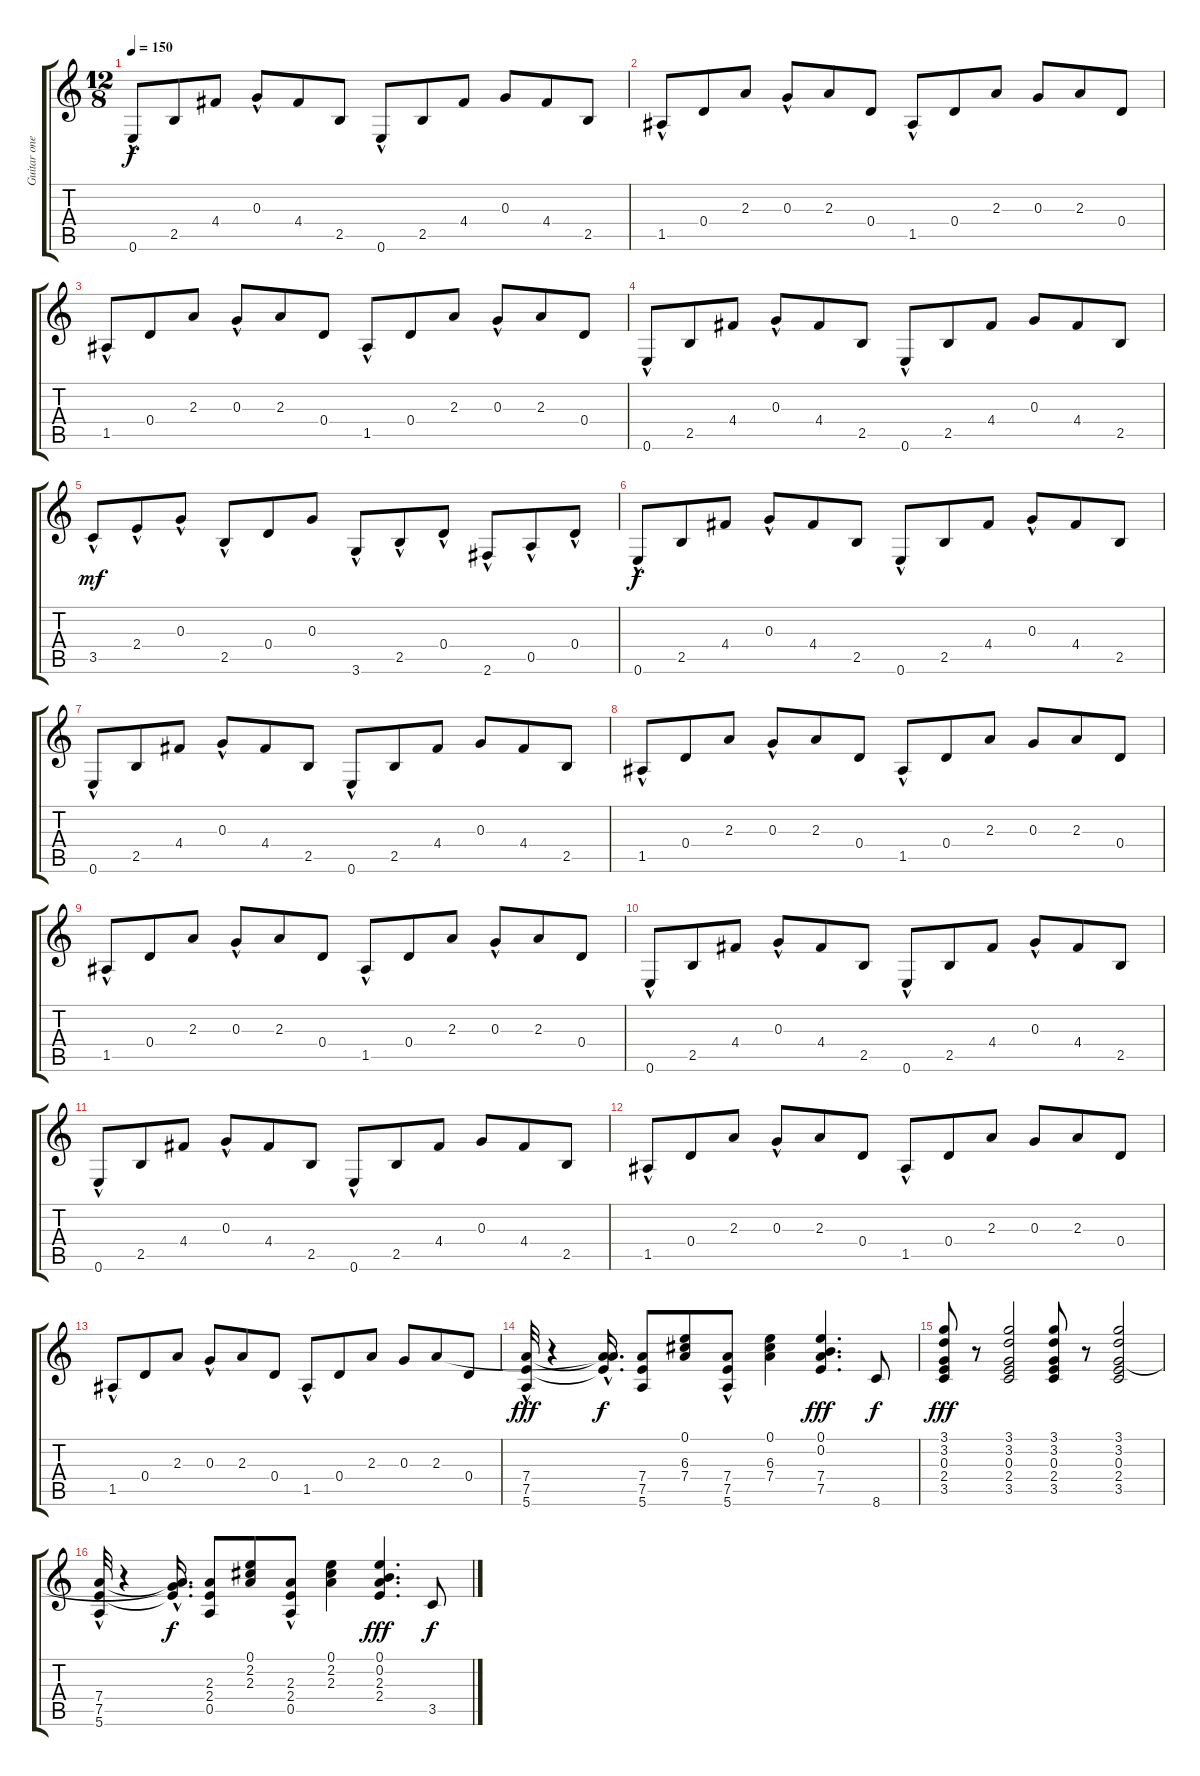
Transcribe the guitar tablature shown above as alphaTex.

\track ("Guitar one" "Guitar one") {instrument electricguitarclean}
\staff {score tabs}
\tuning (E4 B3 G3 D3 A2 E2) {hide}
\ts (12 8)
\tempo 150
\clef g2
\ks c
0.6{hac}.8{dy f} 2.5.8 4.4.8 0.3{hac}.8 4.4.8 2.5.8 0.6{hac}.8 2.5.8 4.4.8 0.3.8 4.4.8 2.5.8 |
1.5{hac}.8 0.4.8 2.3.8 0.3{hac}.8 2.3.8 0.4.8 1.5{hac}.8 0.4.8 2.3.8 0.3.8 2.3.8 0.4.8 |
1.5{hac}.8 0.4.8 2.3.8 0.3{hac}.8 2.3.8 0.4.8 1.5{hac}.8 0.4.8 2.3.8 0.3{hac}.8 2.3.8 0.4.8 |
0.6{hac}.8 2.5.8 4.4.8 0.3{hac}.8 4.4.8 2.5.8 0.6{hac}.8 2.5.8 4.4.8 0.3.8 4.4.8 2.5.8 |
3.5{hac}.8{dy mf} 2.4{hac}.8 0.3{hac}.8 2.5{hac}.8 0.4.8 0.3.8 3.6{hac}.8 2.5{hac}.8 0.4{hac}.8 2.6{hac}.8 0.5{hac}.8 0.4{hac}.8 |
0.6{hac}.8{dy f} 2.5.8 4.4.8 0.3{hac}.8 4.4.8 2.5.8 0.6{hac}.8 2.5.8 4.4.8 0.3{hac}.8 4.4.8 2.5.8 |
0.6{hac}.8 2.5.8 4.4.8 0.3{hac}.8 4.4.8 2.5.8 0.6{hac}.8 2.5.8 4.4.8 0.3.8 4.4.8 2.5.8 |
1.5{hac}.8 0.4.8 2.3.8 0.3{hac}.8 2.3.8 0.4.8 1.5{hac}.8 0.4.8 2.3.8 0.3.8 2.3.8 0.4.8 |
1.5{hac}.8 0.4.8 2.3.8 0.3{hac}.8 2.3.8 0.4.8 1.5{hac}.8 0.4.8 2.3.8 0.3{hac}.8 2.3.8 0.4.8 |
0.6{hac}.8 2.5.8 4.4.8 0.3{hac}.8 4.4.8 2.5.8 0.6{hac}.8 2.5.8 4.4.8 0.3{hac}.8 4.4.8 2.5.8 |
0.6{hac}.8 2.5.8 4.4.8 0.3{hac}.8 4.4.8 2.5.8 0.6{hac}.8 2.5.8 4.4.8 0.3.8 4.4.8 2.5.8 |
1.5{hac}.8 0.4.8 2.3.8 0.3{hac}.8 2.3.8 0.4.8 1.5{hac}.8 0.4.8 2.3.8 0.3.8 2.3.8 0.4.8 |
1.5{hac}.8 0.4.8 2.3.8 0.3{hac}.8 2.3.8 0.4.8 1.5{hac}.8 0.4.8 2.3.8 0.3.8 2.3.8 0.4.8 |
(7.4 7.5{hac} 5.6{hac}).32{dy fff} r.4 (2.3{hac t} 7.4{hac t} 7.5{hac t}).16{d dy f} (7.4 7.5 5.6).8 (0.1 6.3 7.4).8 (7.4 7.5{hac} 5.6).8 (0.1 6.3 7.4).4 (0.1 0.2 7.4 7.5).4{d dy fff} 8.6.8{dy f} |
(3.1 3.2 0.3 2.4 3.5).8{dy fff} r.8 (3.1 3.2 0.3 2.4 3.5).2 (3.1 3.2 0.3 2.4 3.5).8 r.8 (3.1 3.2 0.3 2.4 3.5).2 |
(7.4 7.5{hac} 5.6{hac}).32 r.4 (0.3{hac t} 7.4{hac t} 7.5{hac t}).16{d dy f} (2.3 2.4 0.5).8 (0.1 2.2 2.3).8 (2.3 2.4{hac} 0.5).8 (0.1 2.2 2.3).4 (0.1 0.2 2.3 2.4).4{d dy fff} 3.5.8{dy f}
